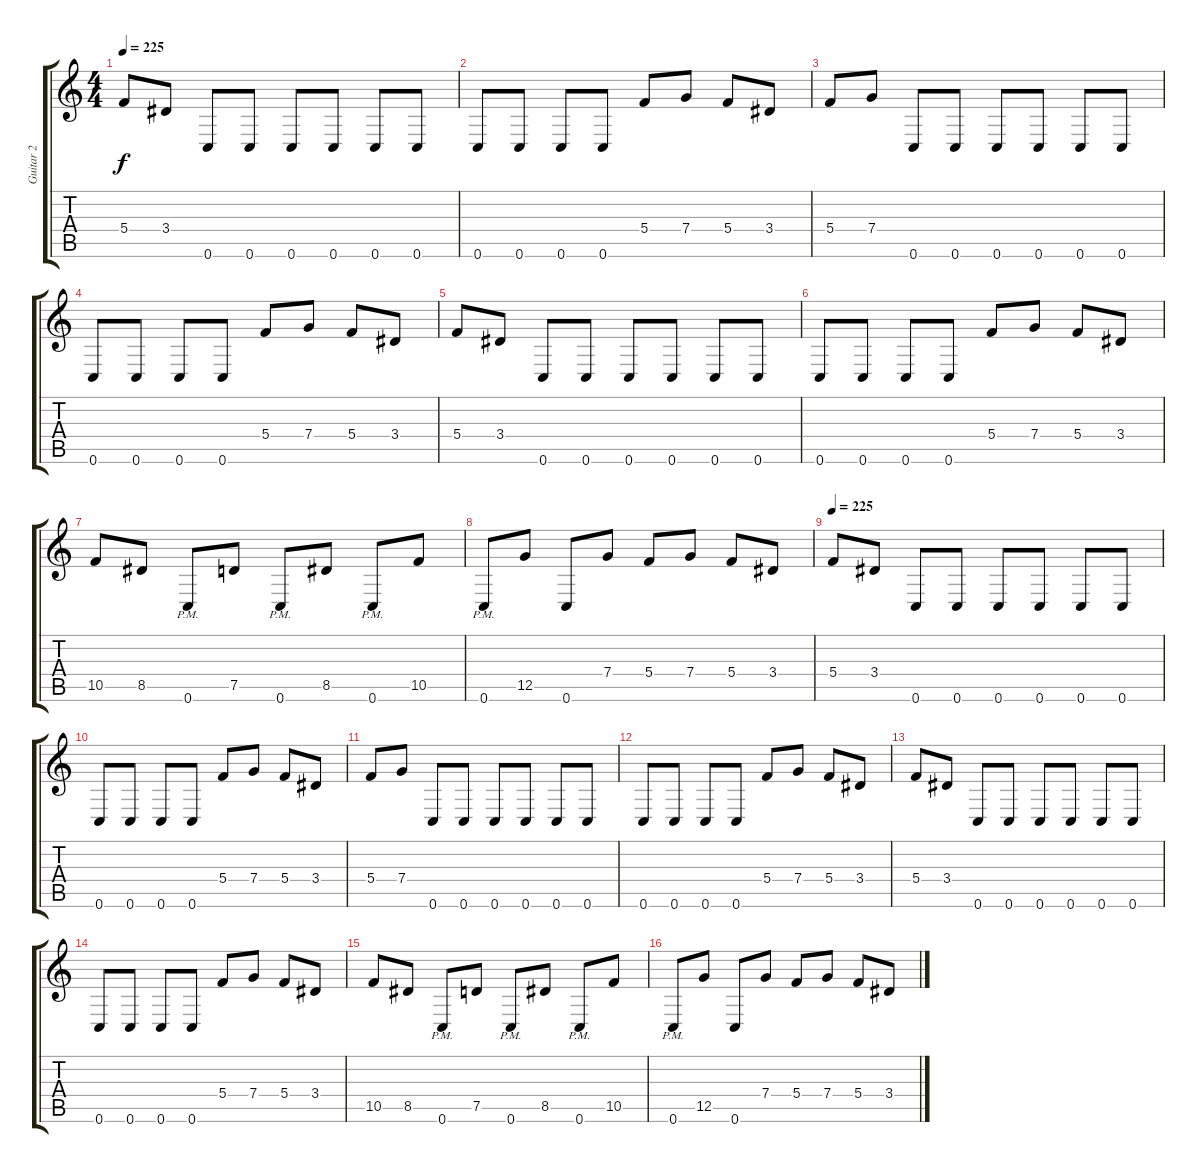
\track ("Guitar 2" "Guitar 2") {instrument distortionguitar}
\staff {score tabs}
\tuning (D4 A3 F3 C3 G2 C2) {hide}
\ts (4 4)
\tempo 225
\clef g2
\ks c
5.4.8{dy f} 3.4.8 0.6.8 0.6.8 0.6.8 0.6.8 0.6.8 0.6.8 |
0.6.8 0.6.8 0.6.8 0.6.8 5.4.8 7.4.8 5.4.8 3.4.8 |
5.4.8 7.4.8 0.6.8 0.6.8 0.6.8 0.6.8 0.6.8 0.6.8 |
0.6.8 0.6.8 0.6.8 0.6.8 5.4.8 7.4.8 5.4.8 3.4.8 |
5.4.8 3.4.8 0.6.8 0.6.8 0.6.8 0.6.8 0.6.8 0.6.8 |
0.6.8 0.6.8 0.6.8 0.6.8 5.4.8 7.4.8 5.4.8 3.4.8 |
10.5.8 8.5.8 0.6{pm}.8 7.5.8 0.6{pm}.8 8.5.8 0.6{pm}.8 10.5.8 |
0.6{pm}.8 12.5.8 0.6.8 7.4.8 5.4.8 7.4.8 5.4.8 3.4.8 |
\tempo 225
5.4.8 3.4.8 0.6.8 0.6.8 0.6.8 0.6.8 0.6.8 0.6.8 |
0.6.8 0.6.8 0.6.8 0.6.8 5.4.8 7.4.8 5.4.8 3.4.8 |
5.4.8 7.4.8 0.6.8 0.6.8 0.6.8 0.6.8 0.6.8 0.6.8 |
0.6.8 0.6.8 0.6.8 0.6.8 5.4.8 7.4.8 5.4.8 3.4.8 |
5.4.8 3.4.8 0.6.8 0.6.8 0.6.8 0.6.8 0.6.8 0.6.8 |
0.6.8 0.6.8 0.6.8 0.6.8 5.4.8 7.4.8 5.4.8 3.4.8 |
10.5.8 8.5.8 0.6{pm}.8 7.5.8 0.6{pm}.8 8.5.8 0.6{pm}.8 10.5.8 |
0.6{pm}.8 12.5.8 0.6.8 7.4.8 5.4.8 7.4.8 5.4.8 3.4.8
